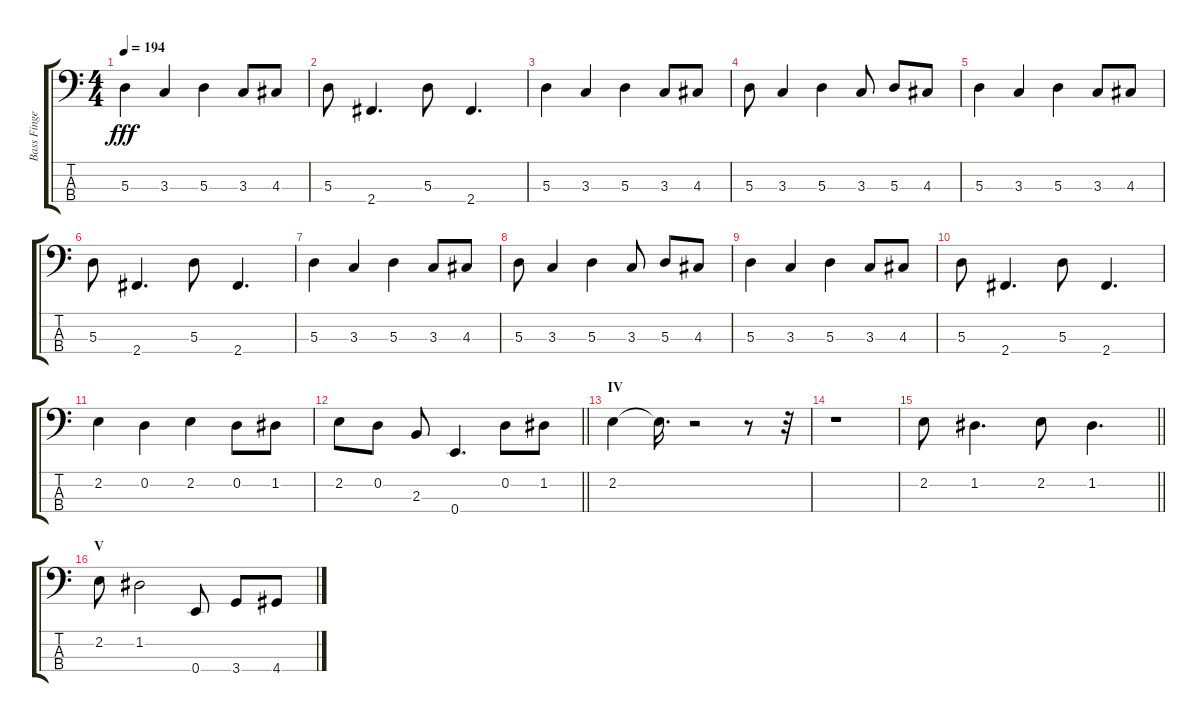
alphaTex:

\track ("Bass Finger" "Bass Finge") {instrument electricbassfinger}
\staff {score tabs}
\tuning (G2 D2 A1 E1) {hide}
\ts (4 4)
\tempo 194
\clef f4
\ks c
5.3.4{dy fff} 3.3.4 5.3.4 3.3.8 4.3.8 |
5.3.8 2.4.4{d} 5.3.8 2.4.4{d} |
5.3.4 3.3.4 5.3.4 3.3.8 4.3.8 |
5.3.8 3.3.4 5.3.4 3.3.8 5.3.8 4.3.8 |
5.3.4 3.3.4 5.3.4 3.3.8 4.3.8 |
5.3.8 2.4.4{d} 5.3.8 2.4.4{d} |
5.3.4 3.3.4 5.3.4 3.3.8 4.3.8 |
5.3.8 3.3.4 5.3.4 3.3.8 5.3.8 4.3.8 |
5.3.4 3.3.4 5.3.4 3.3.8 4.3.8 |
5.3.8 2.4.4{d} 5.3.8 2.4.4{d} |
2.2.4 0.2.4 2.2.4 0.2.8 1.2.8 |
\barLineRight lightlight
2.2.8 0.2.8 2.3.8 0.4.4{d} 0.2.8 1.2.8 |
\section ("" "IV")
2.2.4 2.2{t}.16{d} r.2 r.8 r.32 |
r.1 |
\barLineRight lightlight
2.2.8 1.2.4{d} 2.2.8 1.2.4{d} |
\section ("" "V")
2.2.8 1.2.2 0.4.8 3.4.8 4.4.8
